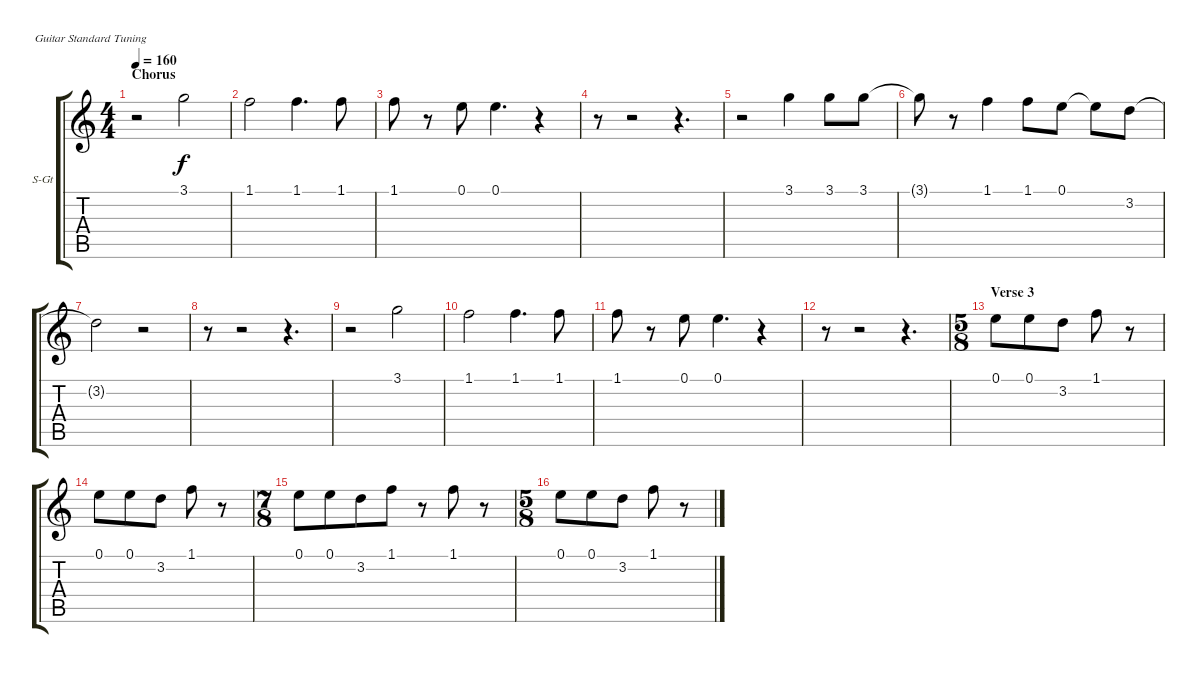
\bracketExtendMode groupsimilarinstruments
\firstSystemTrackNameOrientation horizontal
\otherSystemsTrackNameOrientation horizontal
\track ("Voice" "S-Gt") {instrument flute}
\staff {score tabs}
\tuning (E4 B3 G3 D3 A2 E2)
\displaytranspose 12
\ts (4 4)
\section ("" "Chorus")
\tempo 160
\clef g2
\ks c
r.2{dy f} 3.1.2 |
1.1.2 1.1.4{d} 1.1.8 |
1.1.8 r.8 0.1.8 0.1.4{d} r.4 |
r.8 r.2 r.4{d} |
r.2 3.1.4 3.1.8 3.1.8 |
3.1{t}.8 r.8 1.1.4 1.1.8 0.1.8 0.1{t}.8 3.2.8 |
3.2{t}.2 r.2 |
r.8 r.2 r.4{d} |
r.2 3.1.2 |
1.1.2 1.1.4{d} 1.1.8 |
1.1.8 r.8 0.1.8 0.1.4{d} r.4 |
r.8 r.2 r.4{d} |
\ts (5 8)
\section ("" "Verse 3")
0.1.8 0.1.8 3.2.8 1.1.8 r.8 |
0.1.8 0.1.8 3.2.8 1.1.8 r.8 |
\ts (7 8)
0.1.8 0.1.8 3.2.8 1.1.8 r.8 1.1.8 r.8 |
\ts (5 8)
0.1.8 0.1.8 3.2.8 1.1.8 r.8
